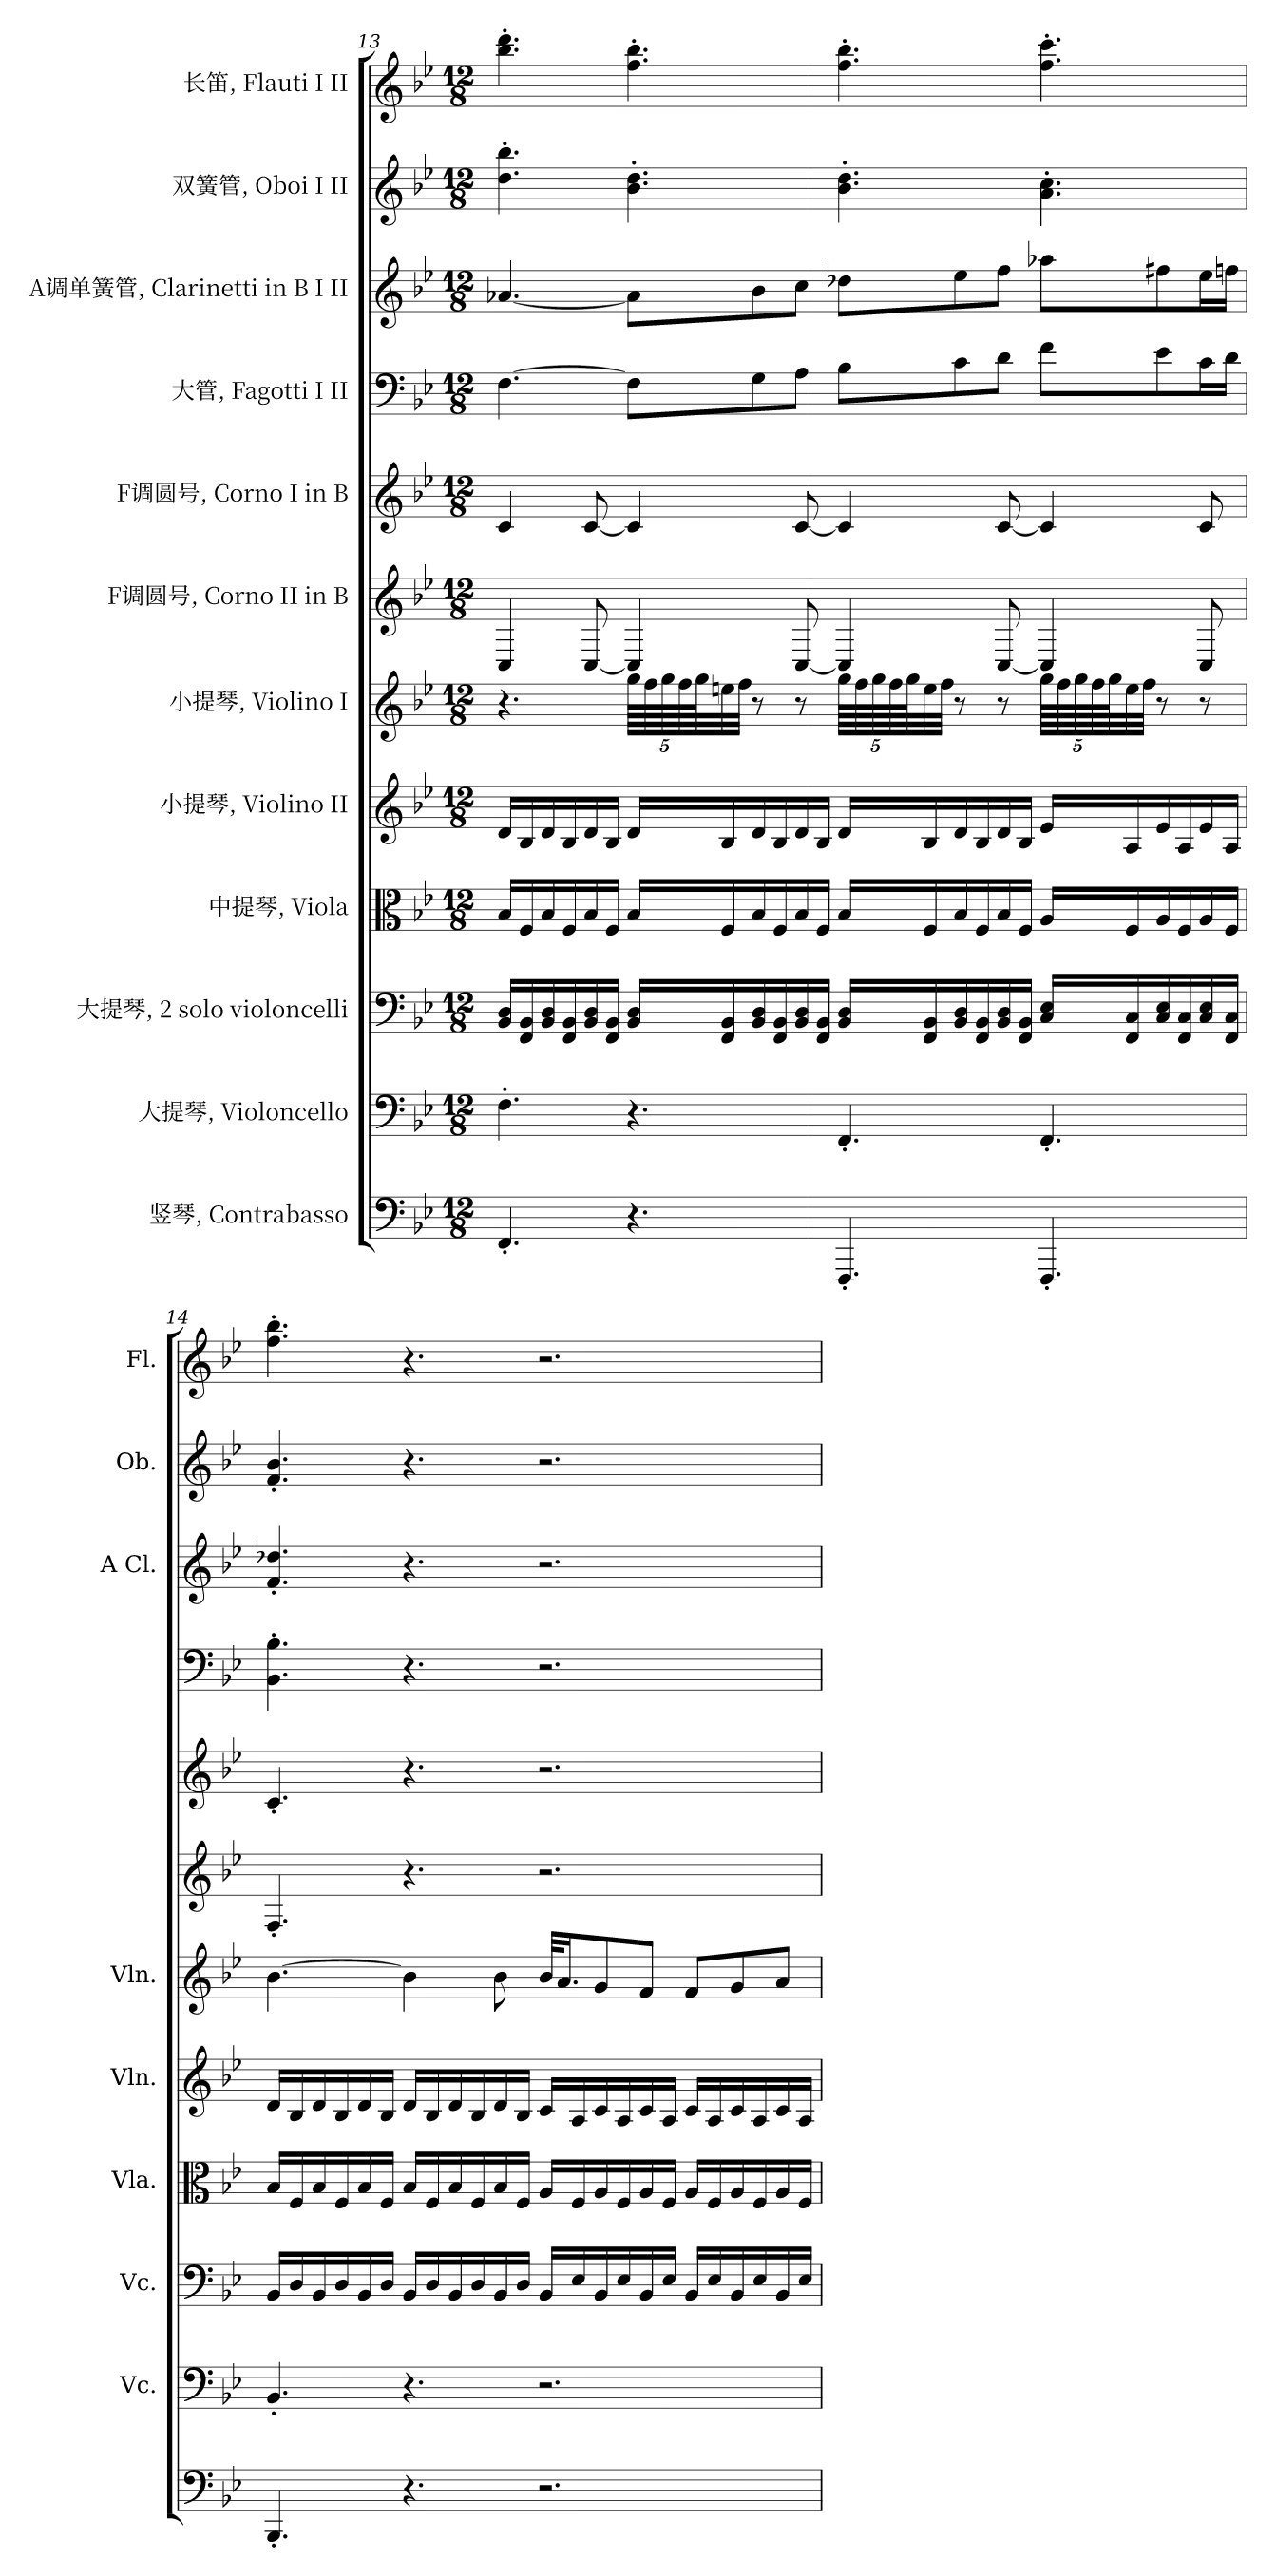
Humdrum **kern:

**kern	**kern	**kern	**kern	**kern	**kern	**kern	**kern	**kern	**kern	**kern	**kern
*part12	*part11	*part10	*part9	*part8	*part7	*part6	*part5	*part4	*part3	*part2	*part1
*staff12	*staff11	*staff10	*staff9	*staff8	*staff7	*staff6	*staff5	*staff4	*staff3	*staff2	*staff1
*I"竖琴, Contrabasso	*I"大提琴, Violoncello	*I"大提琴, 2 solo violoncelli	*I"中提琴, Viola	*I"小提琴, Violino II	*I"小提琴, Violino I	*I"F调圆号, Corno II in B	*I"F调圆号, Corno I in B	*I"大管, Fagotti I II	*I"A调单簧管, Clarinetti in B I II	*I"双簧管, Oboi I II	*I"长笛, Flauti I II
*	*I'Vc.	*I'Vc.	*I'Vla.	*I'Vln.	*I'Vln.	*	*	*	*I'A Cl.	*I'Ob.	*I'Fl.
!!LO:PB:g=z
*clefF4	*clefF4	*clefF4	*clefC3	*clefG2	*clefG2	*clefG2	*clefG2	*clefF4	*clefG2	*clefG2	*clefG2
*	*	*	*	*	*	*ITrd4c7	*ITrd4c7	*	*ITrd2c3	*	*
*k[b-e-]	*k[b-e-]	*k[b-e-]	*k[b-e-]	*k[b-e-]	*k[b-e-]	*k[b-e-a-]	*k[b-e-a-]	*k[b-e-]	*k[f#]	*k[b-e-]	*k[b-e-]
*M12/8	*M12/8	*M12/8	*M12/8	*M12/8	*M12/8	*M12/8	*M12/8	*M12/8	*M12/8	*M12/8	*M12/8
*MM58	*MM58	*MM58	*MM58	*MM58	*MM58	*MM58	*MM58	*MM58	*MM58	*MM58	*MM58
=13	=13	=13	=13	=13	=13	=13	=13	=13	=13	=13	=13
4.FF'/	4.F'\	16BB-/ 16D/LL	16B-/LL	16d/LL	4.r	4FF/	4F/	[4.F\	[4.fn/	4.dd\' 4.bb-\'	4.bb-\' 4.ddd\'
.	.	16FF/ 16BB-/	16F/	16B-/	.	.	.	.	.	.	.
.	.	16BB-/ 16D/	16B-/	16d/	.	.	.	.	.	.	.
.	.	16FF/ 16BB-/	16F/	16B-/	.	.	.	.	.	.	.
.	.	16BB-/ 16D/	16B-/	16d/	.	[8FF/	[8F/	.	.	.	.
.	.	16FF/ 16BB-/JJ	16F/JJ	16B-/JJ	.	.	.	.	.	.	.
*	*	*	*	*	*Xbrackettup	*	*	*	*	*	*
*	*	*	*	*	*	*	*	*	*	*	*MM58
4.r	4.r	16BB-/ 16D/LL	16B-/LL	16d/LL	80gg\LLLL	4FF/]	4F/]	8F\L]	8f\L]	4.b-\' 4.dd\'	4.ff\' 4.bb-\'
.	.	.	.	.	80ff\	.	.	.	.	.	.
.	.	.	.	.	80gg\	.	.	.	.	.	.
.	.	.	.	.	80ff\	.	.	.	.	.	.
.	.	.	.	.	80gg\J	.	.	.	.	.	.
.	.	16FF/ 16BB-/	16F/	16B-/	32een\	.	.	.	.	.	.
.	.	.	.	.	32ff\JJJ	.	.	.	.	.	.
.	.	16BB-/ 16D/	16B-/	16d/	8r	.	.	8G\	8g\	.	.
.	.	16FF/ 16BB-/	16F/	16B-/	.	.	.	.	.	.	.
.	.	16BB-/ 16D/	16B-/	16d/	8r	[8FF/	[8F/	8A\J	8a\J	.	.
.	.	16FF/ 16BB-/JJ	16F/JJ	16B-/JJ	.	.	.	.	.	.	.
*	*	*	*	*	*	*	*	*	*	*	*MM58
4.FFF'/	4.FF'/	16BB-/ 16D/LL	16B-/LL	16d/LL	80gg\LLLL	4FF/]	4F/]	8B-\L	8b-X\L	4.b-\' 4.dd\'	4.ff\' 4.bb-\'
.	.	.	.	.	80ff\	.	.	.	.	.	.
.	.	.	.	.	80gg\	.	.	.	.	.	.
.	.	.	.	.	80ff\	.	.	.	.	.	.
.	.	.	.	.	80gg\J	.	.	.	.	.	.
.	.	16FF/ 16BB-/	16F/	16B-/	32ee\	.	.	.	.	.	.
.	.	.	.	.	32ff\JJJ	.	.	.	.	.	.
.	.	16BB-/ 16D/	16B-/	16d/	8r	.	.	8c\	8cc\	.	.
.	.	16FF/ 16BB-/	16F/	16B-/	.	.	.	.	.	.	.
.	.	16BB-/ 16D/	16B-/	16d/	8r	[8FF/	[8F/	8d\J	8dd\J	.	.
.	.	16FF/ 16BB-/JJ	16F/JJ	16B-/JJ	.	.	.	.	.	.	.
*	*	*	*	*	*	*	*	*	*	*	*MM56
4.FFF'/	4.FF'/	16C/ 16E-/LL	16A/LL	16e-/LL	80gg\LLLL	4FF/]	4F/]	8f\L	8ffn\L	4.a\' 4.cc\'	4.ff\' 4.ccc\'
.	.	.	.	.	80ff\	.	.	.	.	.	.
.	.	.	.	.	80gg\	.	.	.	.	.	.
.	.	.	.	.	80ff\	.	.	.	.	.	.
.	.	.	.	.	80gg\J	.	.	.	.	.	.
.	.	16FF/ 16C/	16F/	16A/	32ee\	.	.	.	.	.	.
.	.	.	.	.	32ff\JJJ	.	.	.	.	.	.
.	.	16C/ 16E-/	16A/	16e-/	8r	.	.	8e-\	8dd#X\	.	.
.	.	16FF/ 16C/	16F/	16A/	.	.	.	.	.	.	.
.	.	16C/ 16E-/	16A/	16e-/	8r	8FF/	8F/	16c\L	16cc\L	.	.
.	.	16FF/ 16C/JJ	16F/JJ	16A/JJ	.	.	.	16d\JJ	16ddn\JJ	.	.
!!LO:PB:g=z
=14	=14	=14	=14	=14	=14	=14	=14	=14	=14	=14	=14
*	*	*	*	*	*	*	*	*	*	*	*MM58
4.BBB-'/	4.BB-'/	16BB-/LL	16B-/LL	16d/LL	[4.b-\	4.BB-'/	4.F'/	4.BB-\' 4.B-\'	4.d/' 4.b-X/'	4.f/' 4.b-/'	4.ff\' 4.bb-\'
.	.	16D/	16F/	16B-/	.	.	.	.	.	.	.
.	.	16BB-/	16B-/	16d/	.	.	.	.	.	.	.
.	.	16D/	16F/	16B-/	.	.	.	.	.	.	.
.	.	16BB-/	16B-/	16d/	.	.	.	.	.	.	.
.	.	16D/JJ	16F/JJ	16B-/JJ	.	.	.	.	.	.	.
*	*	*	*	*	*	*	*	*	*	*	*MM58
4.r	4.r	16BB-/LL	16B-/LL	16d/LL	4b-\]	4.r	4.r	4.r	4.r	4.r	4.r
.	.	16D/	16F/	16B-/	.	.	.	.	.	.	.
.	.	16BB-/	16B-/	16d/	.	.	.	.	.	.	.
.	.	16D/	16F/	16B-/	.	.	.	.	.	.	.
.	.	16BB-/	16B-/	16d/	8b-\	.	.	.	.	.	.
.	.	16D/JJ	16F/JJ	16B-/JJ	.	.	.	.	.	.	.
*	*	*	*	*	*	*	*	*	*	*	*MM58
2.r	2.r	16BB-/LL	16A/LL	16c/LL	32b-/KLL	2.r	2.r	2.r	2.r	2.r	2.r
.	.	.	.	.	16.a/J	.	.	.	.	.	.
.	.	16E-/	16F/	16A/	.	.	.	.	.	.	.
.	.	16BB-/	16A/	16c/	8g/	.	.	.	.	.	.
.	.	16E-/	16F/	16A/	.	.	.	.	.	.	.
.	.	16BB-/	16A/	16c/	8f/J	.	.	.	.	.	.
.	.	16E-/JJ	16F/JJ	16A/JJ	.	.	.	.	.	.	.
.	.	16BB-/LL	16A/LL	16c/LL	8f/L	.	.	.	.	.	.
.	.	16E-/	16F/	16A/	.	.	.	.	.	.	.
.	.	16BB-/	16A/	16c/	8g/	.	.	.	.	.	.
.	.	16E-/	16F/	16A/	.	.	.	.	.	.	.
.	.	16BB-/	16A/	16c/	8a/J	.	.	.	.	.	.
.	.	16E-/JJ	16F/JJ	16A/JJ	.	.	.	.	.	.	.
=	=	=	=	=	=	=	=	=	=	=	=
*-	*-	*-	*-	*-	*-	*-	*-	*-	*-	*-	*-
